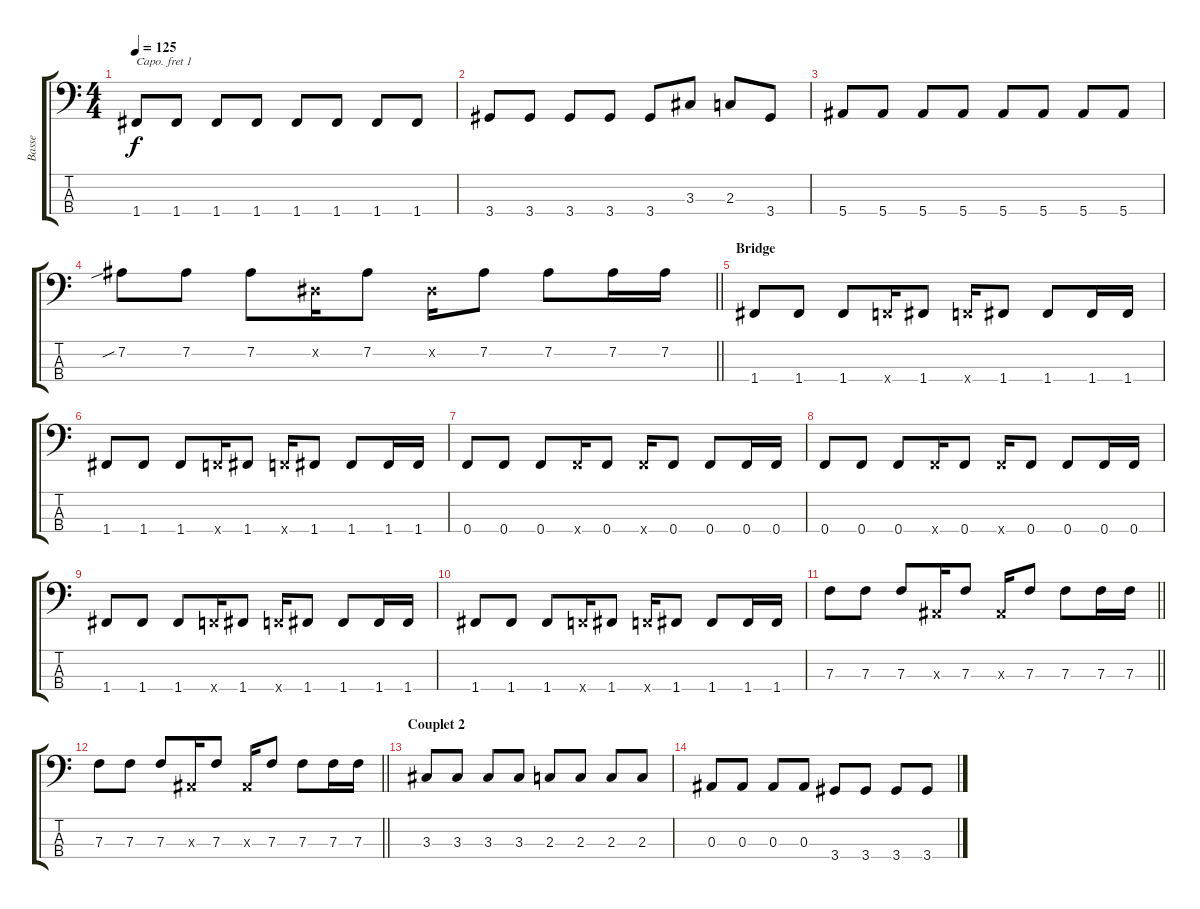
\track ("Basse" "Basse") {instrument electricbassfinger}
\staff {score tabs}
\capo 1
\tuning (G2 D2 A1 E1) {hide}
\ts (4 4)
\tempo 125
\clef f4
\ks c
1.4.8{dy f} 1.4.8 1.4.8 1.4.8 1.4.8 1.4.8 1.4.8 1.4.8 |
3.4.8 3.4.8 3.4.8 3.4.8 3.4.8 3.3.8 2.3.8 3.4.8 |
5.4.8 5.4.8 5.4.8 5.4.8 5.4.8 5.4.8 5.4.8 5.4.8 |
\barLineRight lightlight
7.2{sib}.8 7.2.8 7.2.8 0.2{x}.16 7.2.8 0.2{x}.16 7.2.8 7.2.8 7.2.16 7.2.16 |
\section ("" "Bridge")
1.4.8 1.4.8 1.4.8 0.4{x}.16 1.4.8 0.4{x}.16 1.4.8 1.4.8 1.4.16 1.4.16 |
1.4.8 1.4.8 1.4.8 0.4{x}.16 1.4.8 0.4{x}.16 1.4.8 1.4.8 1.4.16 1.4.16 |
0.4.8 0.4.8 0.4.8 0.4{x}.16 0.4.8 0.4{x}.16 0.4.8 0.4.8 0.4.16 0.4.16 |
0.4.8 0.4.8 0.4.8 0.4{x}.16 0.4.8 0.4{x}.16 0.4.8 0.4.8 0.4.16 0.4.16 |
1.4.8 1.4.8 1.4.8 0.4{x}.16 1.4.8 0.4{x}.16 1.4.8 1.4.8 1.4.16 1.4.16 |
1.4.8 1.4.8 1.4.8 0.4{x}.16 1.4.8 0.4{x}.16 1.4.8 1.4.8 1.4.16 1.4.16 |
\barLineRight lightlight
7.3.8 7.3.8 7.3.8 0.3{x}.16 7.3.8 0.3{x}.16 7.3.8 7.3.8 7.3.16 7.3.16 |
\barLineRight lightlight
7.3.8 7.3.8 7.3.8 0.3{x}.16 7.3.8 0.3{x}.16 7.3.8 7.3.8 7.3.16 7.3.16 |
\section ("" "Couplet 2")
3.3.8 3.3.8 3.3.8 3.3.8 2.3.8 2.3.8 2.3.8 2.3.8 |
0.3.8 0.3.8 0.3.8 0.3.8 3.4.8 3.4.8 3.4.8 3.4.8
